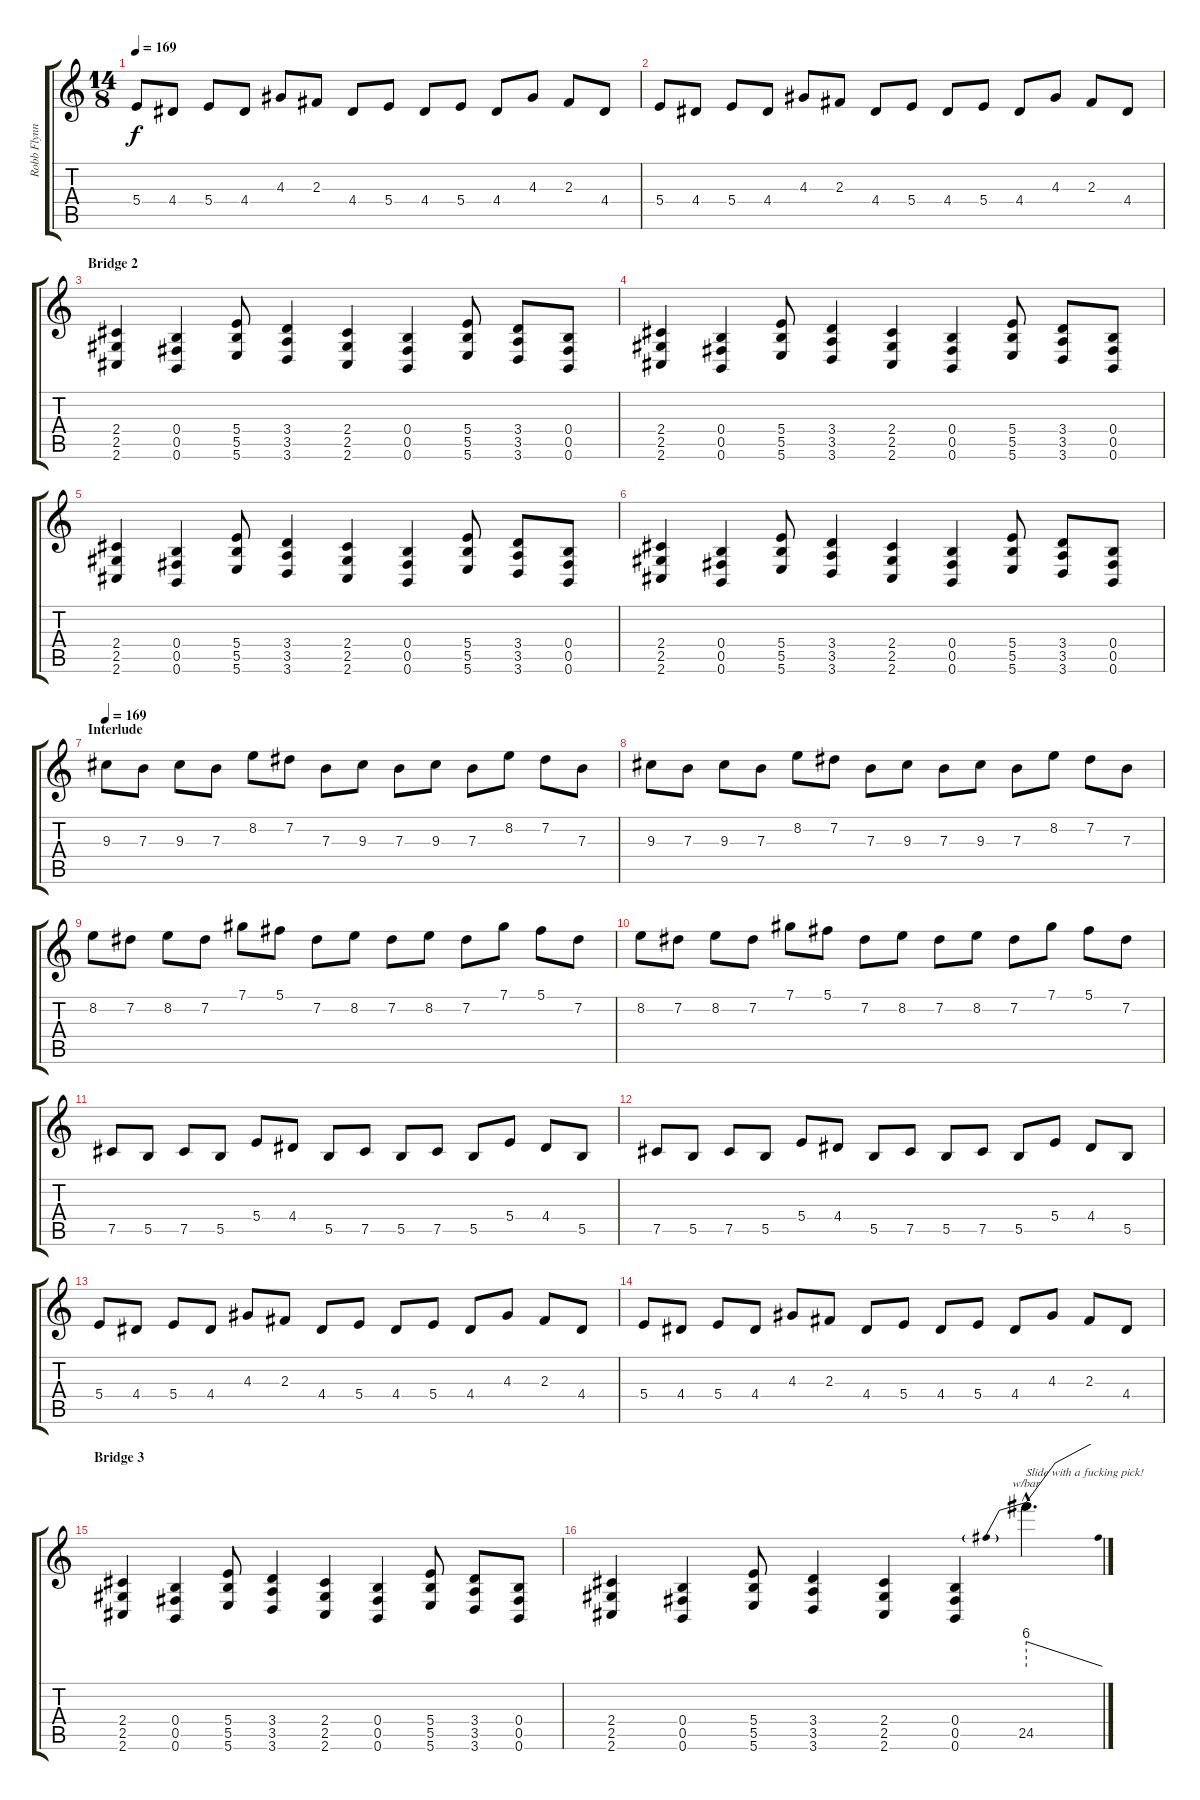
\track ("Robb Flynn" "Robb Flynn") {instrument distortionguitar}
\staff {score tabs}
\tuning (Db4 Ab3 E3 B2 Gb2 B1) {hide}
\ts (14 8)
\tempo 169
\clef g2
\ks c
5.4.8{dy f} 4.4.8 5.4.8 4.4.8 4.3.8 2.3.8 4.4.8 5.4.8 4.4.8 5.4.8 4.4.8 4.3.8 2.3.8 4.4.8 |
5.4.8 4.4.8 5.4.8 4.4.8 4.3.8 2.3.8 4.4.8 5.4.8 4.4.8 5.4.8 4.4.8 4.3.8 2.3.8 4.4.8 |
\section ("" "Bridge 2")
(2.4 2.5 2.6).4 (0.4 0.5 0.6).4 (5.4 5.5 5.6).8 (3.4 3.5 3.6).4 (2.4 2.5 2.6).4 (0.4 0.5 0.6).4 (5.4 5.5 5.6).8 (3.4 3.5 3.6).8 (0.4 0.5 0.6).8 |
(2.4 2.5 2.6).4 (0.4 0.5 0.6).4 (5.4 5.5 5.6).8 (3.4 3.5 3.6).4 (2.4 2.5 2.6).4 (0.4 0.5 0.6).4 (5.4 5.5 5.6).8 (3.4 3.5 3.6).8 (0.4 0.5 0.6).8 |
(2.4 2.5 2.6).4 (0.4 0.5 0.6).4 (5.4 5.5 5.6).8 (3.4 3.5 3.6).4 (2.4 2.5 2.6).4 (0.4 0.5 0.6).4 (5.4 5.5 5.6).8 (3.4 3.5 3.6).8 (0.4 0.5 0.6).8 |
(2.4 2.5 2.6).4 (0.4 0.5 0.6).4 (5.4 5.5 5.6).8 (3.4 3.5 3.6).4 (2.4 2.5 2.6).4 (0.4 0.5 0.6).4 (5.4 5.5 5.6).8 (3.4 3.5 3.6).8 (0.4 0.5 0.6).8 |
\section ("" "Interlude")
\tempo 169
9.3.8{balance 0} 7.3.8 9.3.8 7.3.8 8.2.8 7.2.8 7.3.8 9.3.8 7.3.8 9.3.8 7.3.8 8.2.8 7.2.8 7.3.8 |
9.3.8 7.3.8 9.3.8 7.3.8 8.2.8 7.2.8 7.3.8 9.3.8 7.3.8 9.3.8 7.3.8 8.2.8 7.2.8 7.3.8 |
8.2.8 7.2.8 8.2.8 7.2.8 7.1.8 5.1.8 7.2.8 8.2.8 7.2.8 8.2.8 7.2.8 7.1.8 5.1.8 7.2.8 |
8.2.8 7.2.8 8.2.8 7.2.8 7.1.8 5.1.8 7.2.8 8.2.8 7.2.8 8.2.8 7.2.8 7.1.8 5.1.8 7.2.8 |
7.5.8 5.5.8 7.5.8 5.5.8 5.4.8 4.4.8 5.5.8 7.5.8 5.5.8 7.5.8 5.5.8 5.4.8 4.4.8 5.5.8 |
7.5.8 5.5.8 7.5.8 5.5.8 5.4.8 4.4.8 5.5.8 7.5.8 5.5.8 7.5.8 5.5.8 5.4.8 4.4.8 5.5.8 |
5.4.8 4.4.8 5.4.8 4.4.8 4.3.8 2.3.8 4.4.8 5.4.8 4.4.8 5.4.8 4.4.8 4.3.8 2.3.8 4.4.8 |
5.4.8 4.4.8 5.4.8 4.4.8 4.3.8 2.3.8 4.4.8 5.4.8 4.4.8 5.4.8 4.4.8 4.3.8 2.3.8 4.4.8 |
\section ("" "Bridge 3")
(2.4 2.5 2.6).4 (0.4 0.5 0.6).4 (5.4 5.5 5.6).8 (3.4 3.5 3.6).4 (2.4 2.5 2.6).4 (0.4 0.5 0.6).4 (5.4 5.5 5.6).8 (3.4 3.5 3.6).8 (0.4 0.5 0.6).8 |
(2.4 2.5 2.6).4 (0.4 0.5 0.6).4 (5.4 5.5 5.6).8 (3.4 3.5 3.6).4 (2.4 2.5 2.6).4 (0.4 0.5 0.6).4 24.5{hac}.4{d tbe (predivedive default 0 24 60 0) txt "Slide with a fucking pick!"}
